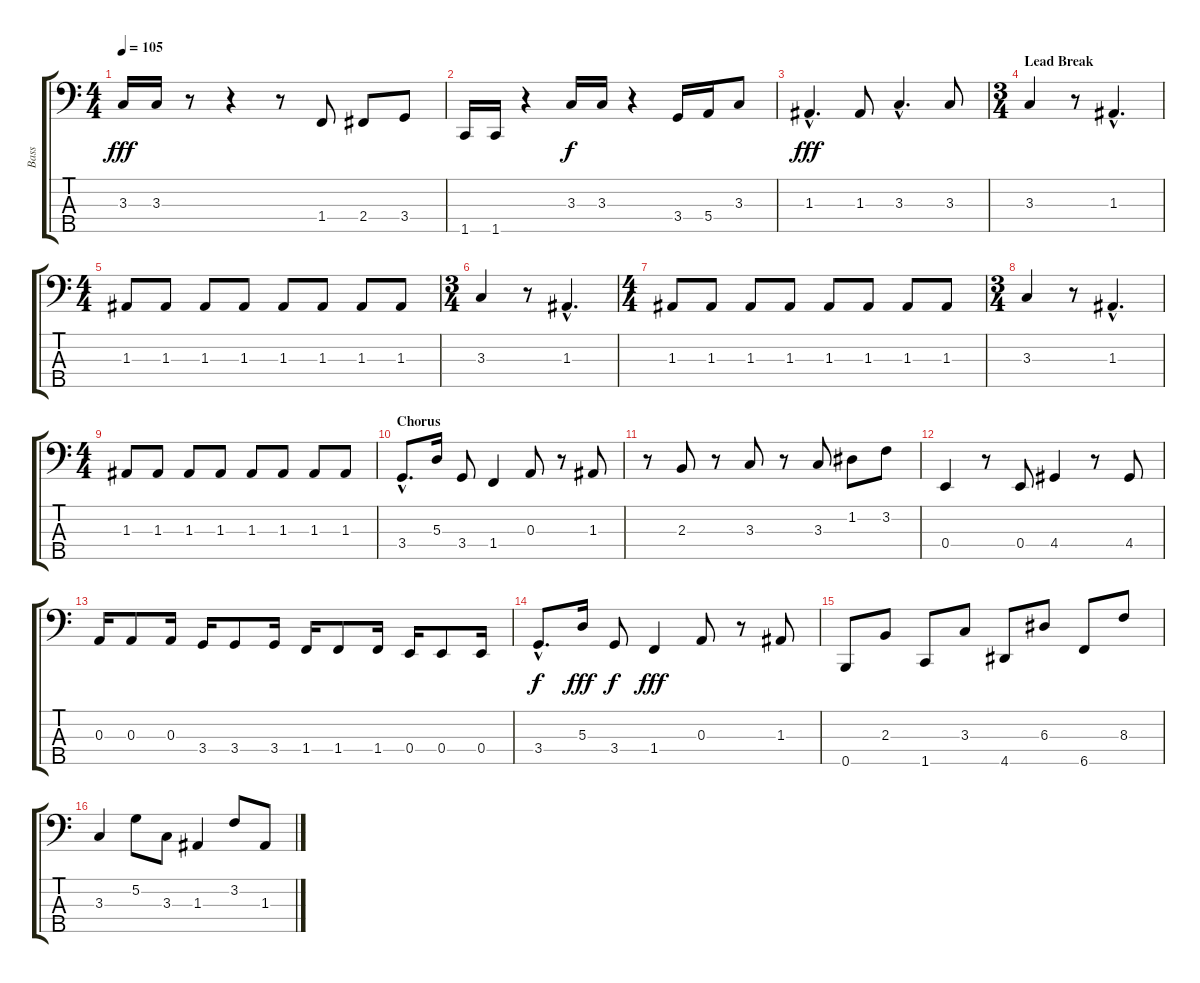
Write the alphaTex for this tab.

\track ("Bass" "Bass") {instrument synthbass1}
\staff {score tabs}
\tuning (G2 D2 A1 E1 B0) {hide}
\ts (4 4)
\tempo 105
\clef f4
\ks c
3.3.16{dy fff} 3.3.16 r.8 r.4 r.8 1.4.8 2.4.8 3.4.8 |
1.5.16 1.5.16 r.4 3.3.16{dy f} 3.3.16 r.4 3.4.16 5.4.16 3.3.8 |
1.3{hac}.4{d dy fff} 1.3.8 3.3{hac}.4{d} 3.3.8 |
\ts (3 4)
\section ("" "Lead Break")
3.3.4 r.8 1.3{hac}.4{d} |
\ts (4 4)
1.3.8 1.3.8 1.3.8 1.3.8 1.3.8 1.3.8 1.3.8 1.3.8 |
\ts (3 4)
3.3.4 r.8 1.3{hac}.4{d} |
\ts (4 4)
1.3.8 1.3.8 1.3.8 1.3.8 1.3.8 1.3.8 1.3.8 1.3.8 |
\ts (3 4)
3.3.4 r.8 1.3{hac}.4{d} |
\ts (4 4)
1.3.8 1.3.8 1.3.8 1.3.8 1.3.8 1.3.8 1.3.8 1.3.8 |
\section ("" "Chorus")
3.4{hac}.8{d} 5.3.16 3.4.8 1.4.4 0.3.8 r.8 1.3.8 |
r.8 2.3.8 r.8 3.3.8 r.8 3.3.8 1.2.8 3.2.8 |
0.4.4 r.8 0.4.8 4.4.4 r.8 4.4.8 |
0.3.16 0.3.8 0.3.16 3.4.16 3.4.8 3.4.16 1.4.16 1.4.8 1.4.16 0.4.16 0.4.8 0.4.16 |
3.4{hac}.8{d dy f} 5.3.16{dy fff} 3.4.8{dy f} 1.4.4{dy fff} 0.3.8 r.8 1.3.8 |
0.5.8 2.3.8 1.5.8 3.3.8 4.5.8 6.3.8 6.5.8 8.3.8 |
3.3.4 5.2.8 3.3.8 1.3.4 3.2.8 1.3.8
